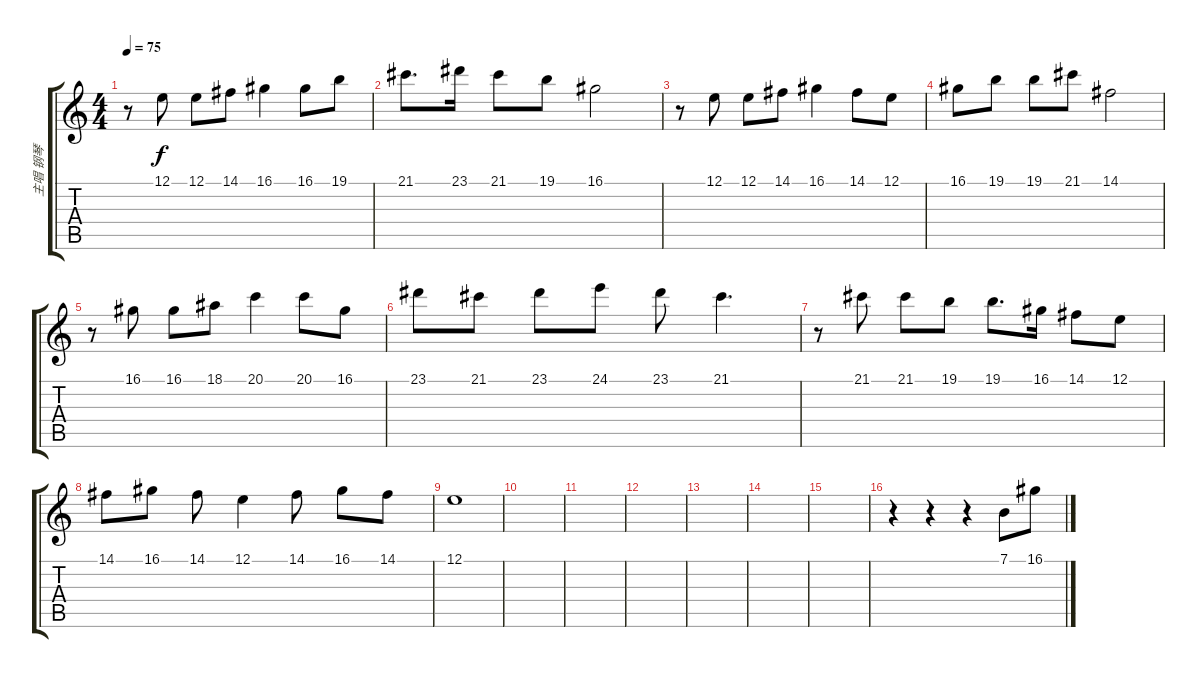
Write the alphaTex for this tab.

\track ("主唱 钢琴" "主唱 钢琴") {instrument voiceoohs}
\staff {score tabs}
\tuning (E4 B3 G3 D3 A2 E2) {hide}
\ts (4 4)
\tempo 75
\clef g2
\ks c
r.8{dy f} 12.1.8 12.1.8 14.1.8 16.1.4 16.1.8 19.1.8 |
21.1.8{d} 23.1.16 21.1.8 19.1.8 16.1.2 |
r.8 12.1.8 12.1.8 14.1.8 16.1.4 14.1.8 12.1.8 |
16.1.8 19.1.8 19.1.8 21.1.8 14.1.2 |
r.8 16.1.8 16.1.8 18.1.8 20.1.4 20.1.8 16.1.8 |
23.1.8 21.1.8 23.1.8 24.1.8 23.1.8 21.1.4{d} |
r.8 21.1.8 21.1.8 19.1.8 19.1.8{d} 16.1.16 14.1.8 12.1.8 |
14.1.8 16.1.8 14.1.8 12.1.4 14.1.8 16.1.8 14.1.8 |
12.1.1 |
|
|
|
|
|
|
r.4 r.4 r.4 7.1.8 16.1.8
